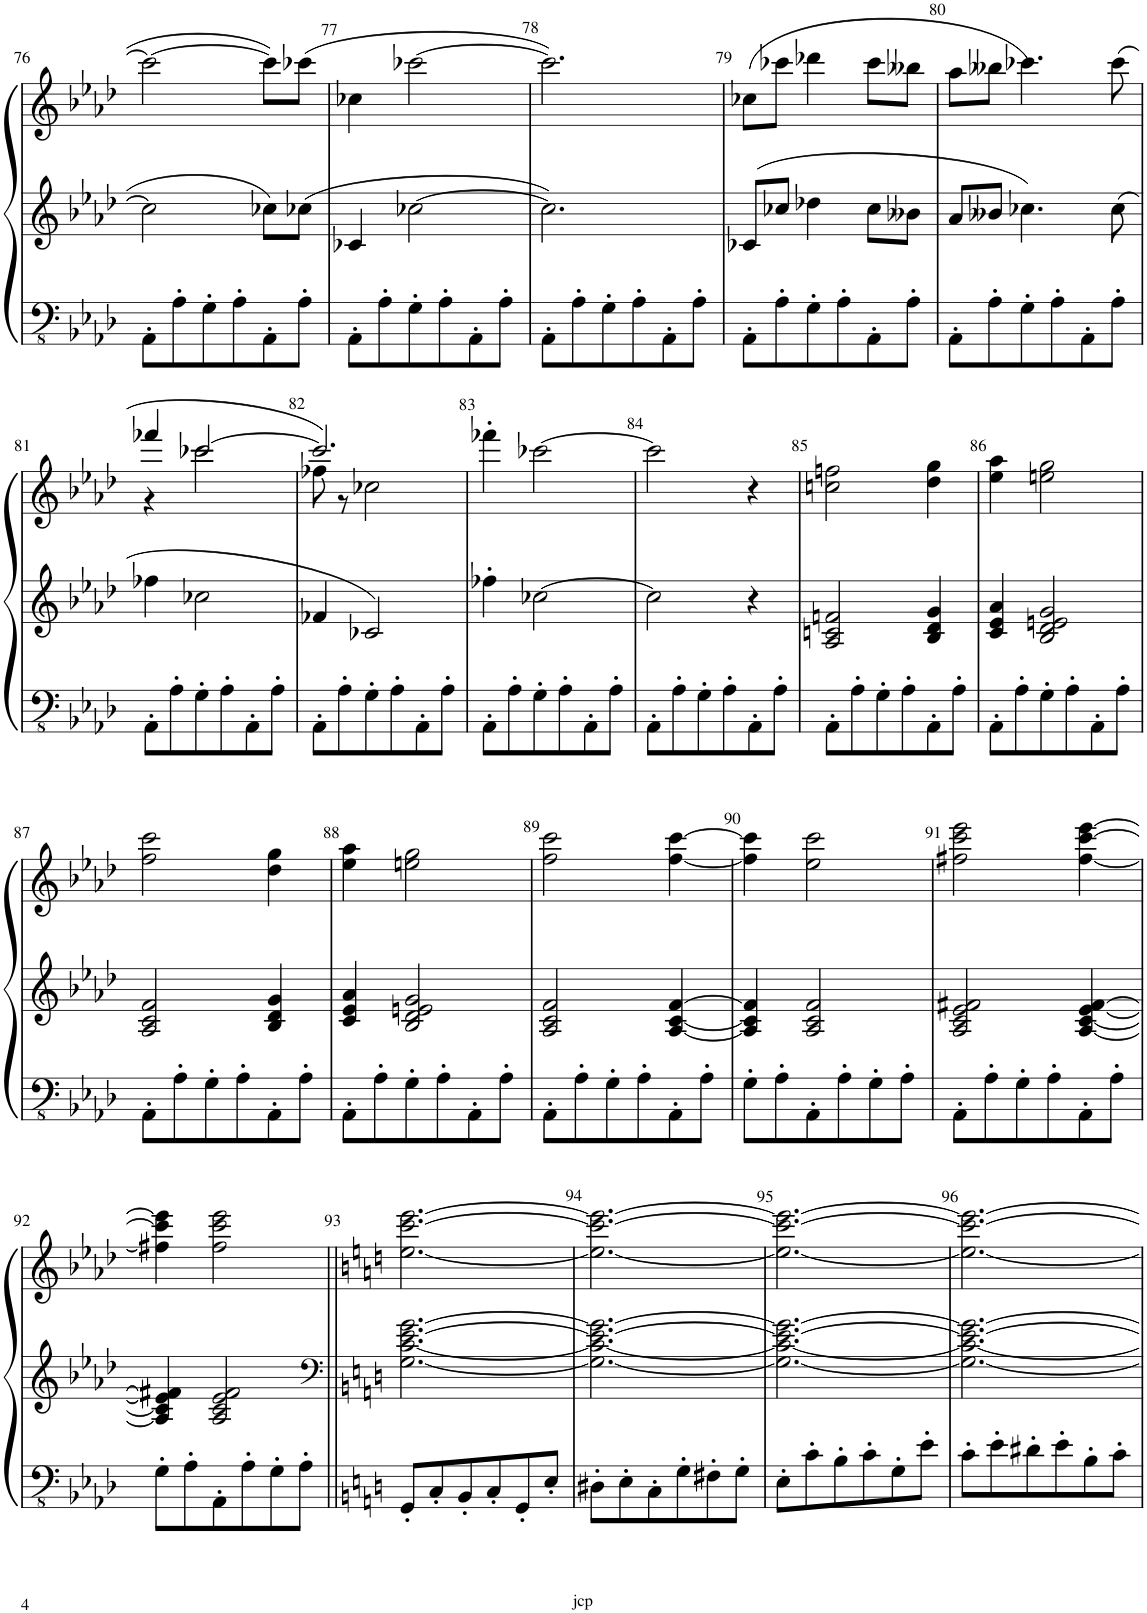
**kern	**kern	**kern
*part1	*part1	*part1
*staff3	*staff2	*staff1
*I"Orgue à tuyaux	*	*
*I'Org.	*	*
!!LO:PB:g=z
*clefFv4	*clefG2	*clefG2
*k[b-e-a-d-]	*k[b-e-a-d-]	*k[b-e-a-d-]
*M3/4	*M3/4	*M3/4
=76	=76	=76
8AAA-'\L	2cc-\]	2ccc-\_
8AA-'\	.	.
8GG'\	.	.
8AA-'\	.	.
8AAA-'\	8cc-X\L	8ccc-\L]
8AA-'\J	8cc-X\J	(8ccc-X\J
=77	=77	=77
8AAA-'\L	4c-X/	4cc-X\
8AA-'\	.	.
8GG'\	[2cc-X\	[2ccc-X\
8AA-'\	.	.
8AAA-'\	.	.
8AA-'\J	.	.
=78	=78	=78
8AAA-'\L	2.cc-\]	2.ccc-\])
8AA-'\	.	.
8GG'\	.	.
8AA-'\	.	.
8AAA-'\	.	.
8AA-'\J	.	.
=79	=79	=79
8AAA-'\L	8c-X/L	(8cc-X\L
8AA-'\	8cc-X/J	8ccc-X\J
8GG'\	4dd-X\	4ddd-X\
8AA-'\	.	.
8AAA-'\	8cc-\L	8ccc-\L
8AA-'\J	8b--X\J	8bb--X\J
=80	=80	=80
8AAA-'\L	8a-/L	8aa-\L
8AA-'\	8b--X/J	8bb--X\J
8GG'\	4.cc-X\	4.ccc-X\)
8AA-'\	.	.
8AAA-'\	.	.
8AA-'\J	8cc-\	(8ccc-\
!!LO:LB:g=z
=81	=81	=81
*	*	*^
8AAA-'\L	4ff-X\	4fff-X/	4r
8AA-'\	.	.	.
8GG'\	2cc-X\	[2ccc-X/	2ccc-X\
8AA-'\	.	.	.
8AAA-'\	.	.	.
8AA-'\J	.	.	.
=82	=82	=82	=82
8AAA-'\L	4f-X/	2.ccc-/])	8ff-X\
8AA-'\	.	.	8r
8GG'\	2c-X/	.	2cc-X\
8AA-'\	.	.	.
8AAA-'\	.	.	.
8AA-'\J	.	.	.
*	*	*v	*v
=83	=83	=83
8AAA-'\L	4ff-X'\	4fff-X'\
8AA-'\	.	.
8GG'\	[2cc-X\	[2ccc-X\
8AA-'\	.	.
8AAA-'\	.	.
8AA-'\J	.	.
=84	=84	=84
8AAA-'\L	2cc-\]	2ccc-\]
8AA-'\	.	.
8GG'\	.	.
8AA-'\	.	.
8AAA-'\	4r	4r
8AA-'\J	.	.
=85	=85	=85
8AAA-'\L	2A-/ 2cn/ 2fn/	2ccn\ 2ffn\
8AA-'\	.	.
8GG'\	.	.
8AA-'\	.	.
8AAA-'\	4B-/ 4d-/ 4g/	4dd-\ 4gg\
8AA-'\J	.	.
=86	=86	=86
8AAA-'\L	4c/ 4e-/ 4a-/	4ee-\ 4aa-\
8AA-'\	.	.
8GG'\	2B-/ 2d-/ 2en/ 2g/	2een\ 2gg\
8AA-'\	.	.
8AAA-'\	.	.
8AA-'\J	.	.
!!LO:LB:g=z
=87	=87	=87
8AAA-'\L	2A-/ 2c/ 2f/	2ff\ 2ccc\
8AA-'\	.	.
8GG'\	.	.
8AA-'\	.	.
8AAA-'\	4B-/ 4d-/ 4g/	4dd-\ 4gg\
8AA-'\J	.	.
=88	=88	=88
8AAA-'\L	4c/ 4e-/ 4a-/	4ee-\ 4aa-\
8AA-'\	.	.
8GG'\	2B-/ 2d-/ 2en/ 2g/	2een\ 2gg\
8AA-'\	.	.
8AAA-'\	.	.
8AA-'\J	.	.
=89	=89	=89
8AAA-'\L	2A-/ 2c/ 2f/	2ff\ 2ccc\
8AA-'\	.	.
8GG'\	.	.
8AA-'\	.	.
8AAA-'\	[4A-/ [4c/ [4f/	[4ff\ [4ccc\
8AA-'\J	.	.
=90	=90	=90
8GG'\L	4A-/] 4c/] 4f/]	4ff\] 4ccc\]
8AA-'\	.	.
8AAA-'\	2A-/ 2c/ 2f/	2ee-\ 2ccc\
8AA-'\	.	.
8GG'\	.	.
8AA-'\J	.	.
=91	=91	=91
8AAA-'\L	2A-/ 2c/ 2e-/ 2f#X/	2ff#X\ 2ccc\ 2eee-\
8AA-'\	.	.
8GG'\	.	.
8AA-'\	.	.
8AAA-'\	[4A-/ [4c/ [4e-/ [4f#/	[4ff#\ [4ccc\ [4eee-\
8AA-'\J	.	.
!!LO:LB:g=z
=92	=92	=92
8GG'\L	4A-/] 4c/] 4e-/] 4f#X/]	4ff#X\] 4ccc\] 4eee-\]
8AA-'\	.	.
8AAA-'\	2A-/ 2c/ 2e-/ 2f#/	2ff#\ 2ccc\ 2eee-\
8AA-'\	.	.
8GG'\	.	.
8AA-'\J	.	.
=93||	=93||	=93||
*	*clefF4	*
*k[]	*k[]	*k[]
8GGG'/L	[2.G\ [2.c\ [2.e\ [2.g\	[2.ee\ [2.ccc\ [2.eee\
8CC'/	.	.
8BBB'/	.	.
8CC'/	.	.
8GGG'/	.	.
8EE'/J	.	.
=94	=94	=94
8DD#X'\L	2.G\_ 2.c\_ 2.e\_ 2.g\_	2.ee\_ 2.ccc\_ 2.eee\_
8EE'\	.	.
8CC'\	.	.
8GG'\	.	.
8FF#X'\	.	.
8GG'\J	.	.
=95	=95	=95
8EE'\L	2.G\_ 2.c\_ 2.e\_ 2.g\_	2.ee\_ 2.ccc\_ 2.eee\_
8C'\	.	.
8BB'\	.	.
8C'\	.	.
8GG'\	.	.
8E'\J	.	.
=96	=96	=96
8C'\L	2.G\_ 2.c\_ 2.e\_ 2.g\_	2.ee\_ 2.ccc\_ 2.eee\_
8E'\	.	.
8D#X'\	.	.
8E'\	.	.
8BB'\	.	.
8C'\J	.	.
=	=	=
*-	*-	*-
